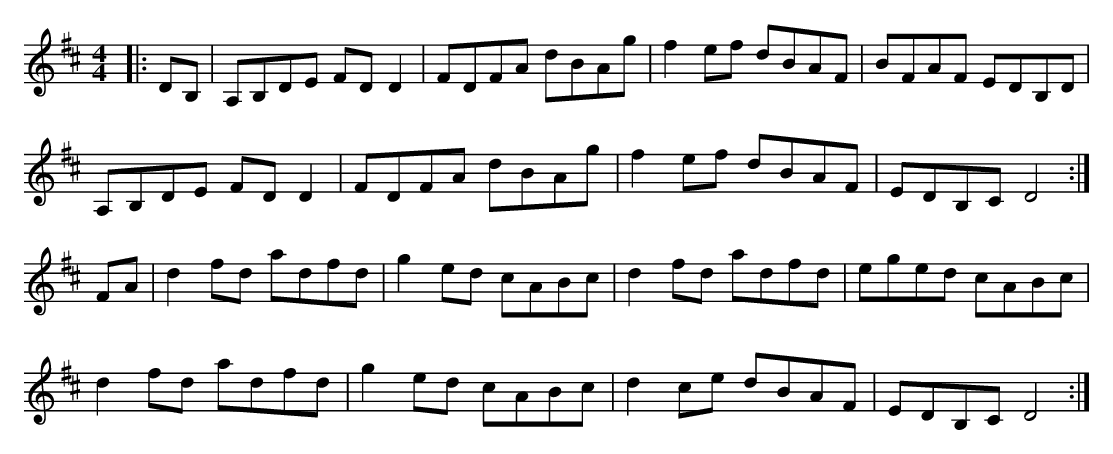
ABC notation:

X:1
M:4/4
K:D
|:DB,|A,B,DE FDD2|FDFA dBAg|f2ef dBAF|BFAF EDB,D|
A,B,DE FDD2|FDFA dBAg|f2ef dBAF|EDB,C D4:|
FA|d2fd adfd|g2ed cABc|d2fd adfd|eged cABc|
d2fd adfd|g2ed cABc|d2ce dBAF|EDB,C D4:|
